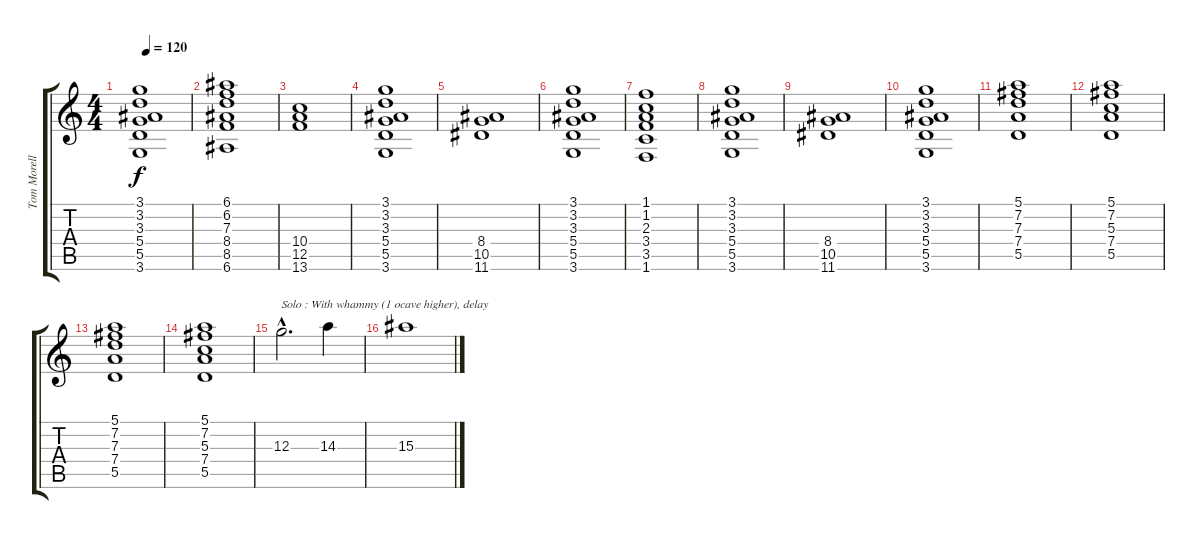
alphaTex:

\track ("Tom Morello (Guitar)" "Tom Morell") {instrument electricguitarclean}
\staff {score tabs}
\tuning (E4 B3 G3 D3 A2 E2) {hide}
\ts (4 4)
\tempo 120
\clef g2
\ks c
(3.1 3.2 3.3 5.4 5.5 3.6).1{dy f} |
(6.1 6.2 7.3 8.4 8.5 6.6).1 |
(10.4 12.5 13.6).1 |
(3.1 3.2 3.3 5.4 5.5 3.6).1 |
(8.4 10.5 11.6).1 |
(3.1 3.2 3.3 5.4 5.5 3.6).1 |
(1.1 1.2 2.3 3.4 3.5 1.6).1 |
(3.1 3.2 3.3 5.4 5.5 3.6).1 |
(8.4 10.5 11.6).1 |
(3.1 3.2 3.3 5.4 5.5 3.6).1 |
(5.1 7.2 7.3 7.4 5.5).1 |
(5.1 7.2 5.3 7.4 5.5).1 |
(5.1 7.2 7.3 7.4 5.5).1 |
(5.1 7.2 5.3 7.4 5.5).1 |
12.3{hac}.2{d txt "Solo : With whammy (1 ocave higher), delay" volume 16 instrument overdrivenguitar} 14.3.4 |
15.3.1
